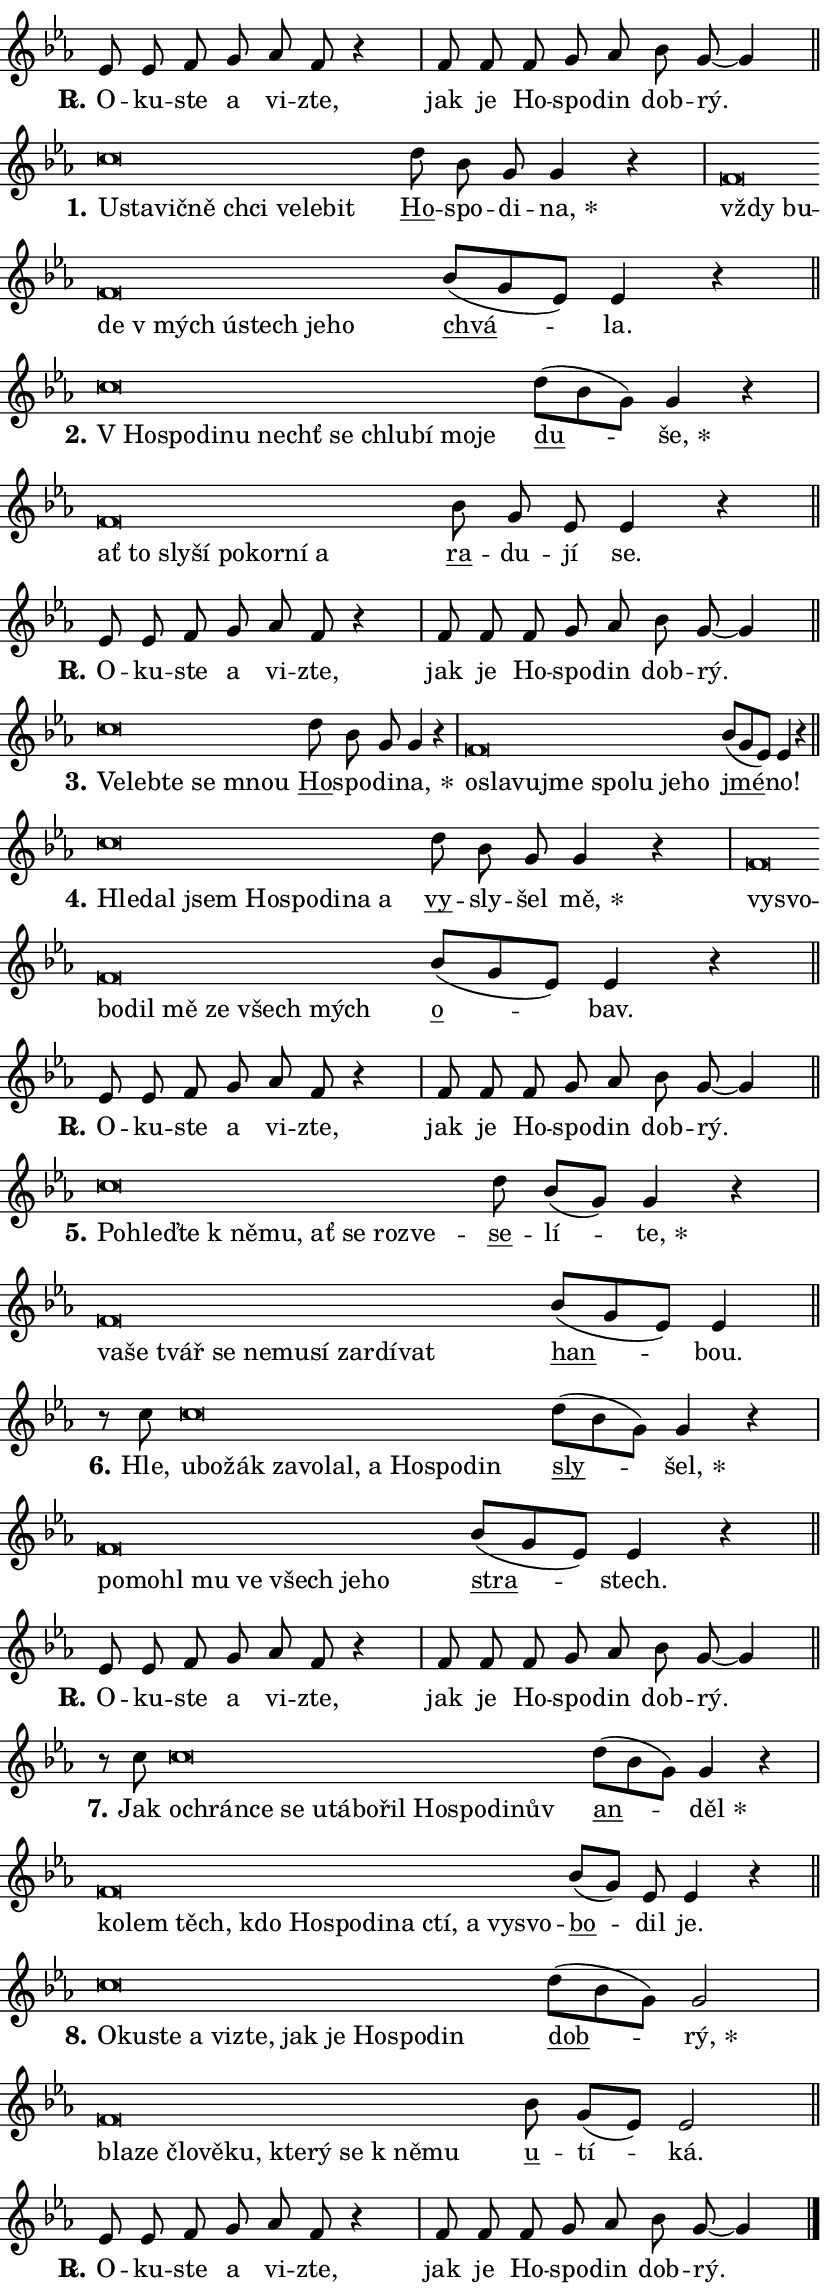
\version "2.24.0"
\header { tagline = "" }
\paper {
  indent = 0\cm
  top-margin = 0\cm
  right-margin = 0.13\cm % to fit lyric hyphens
  bottom-margin = 0\cm
  left-margin = 0\cm
  paper-width = 14\cm
  page-breaking = #ly:one-page-breaking
  system-system-spacing.basic-distance = #11
  score-system-spacing.basic-distance = #11
  ragged-last = ##f
}


%% Author: Thomas Morley
%% https://lists.gnu.org/archive/html/lilypond-user/2020-05/msg00002.html
#(define (line-position grob)
"Returns position of @var[grob} in current system:
   @code{'start}, if at first time-step
   @code{'end}, if at last time-step
   @code{'middle} otherwise
"
  (let* ((col (ly:item-get-column grob))
         (ln (ly:grob-object col 'left-neighbor))
         (rn (ly:grob-object col 'right-neighbor))
         (col-to-check-left (if (ly:grob? ln) ln col))
         (col-to-check-right (if (ly:grob? rn) rn col))
         (break-dir-left
           (and
             (ly:grob-property col-to-check-left 'non-musical #f)
             (ly:item-break-dir col-to-check-left)))
         (break-dir-right
           (and
             (ly:grob-property col-to-check-right 'non-musical #f)
             (ly:item-break-dir col-to-check-right))))
        (cond ((eqv? 1 break-dir-left) 'start)
              ((eqv? -1 break-dir-right) 'end)
              (else 'middle))))

#(define (tranparent-at-line-position vctor)
  (lambda (grob)
  "Relying on @code{line-position} select the relevant enry from @var{vctor}.
Used to determine transparency,"
    (case (line-position grob)
      ((end) (not (vector-ref vctor 0)))
      ((middle) (not (vector-ref vctor 1)))
      ((start) (not (vector-ref vctor 2))))))

noteHeadBreakVisibility =
#(define-music-function (break-visibility)(vector?)
"Makes @code{NoteHead}s transparent relying on @var{break-visibility}"
#{
  \override NoteHead.transparent =
    #(tranparent-at-line-position break-visibility)
#})

#(define delete-ledgers-for-transparent-note-heads
  (lambda (grob)
    "Reads whether a @code{NoteHead} is transparent.
If so this @code{NoteHead} is removed from @code{'note-heads} from
@var{grob}, which is supposed to be @code{LedgerLineSpanner}.
As a result ledgers are not printed for this @code{NoteHead}"
    (let* ((nhds-array (ly:grob-object grob 'note-heads))
           (nhds-list
             (if (ly:grob-array? nhds-array)
                 (ly:grob-array->list nhds-array)
                 '()))
           ;; Relies on the transparent-property being done before
           ;; Staff.LedgerLineSpanner.after-line-breaking is executed.
           ;; This is fragile ...
           (to-keep
             (remove
               (lambda (nhd)
                 (ly:grob-property nhd 'transparent #f))
               nhds-list)))
      ;; TODO find a better method to iterate over grob-arrays, similiar
      ;; to filter/remove etc for lists
      ;; For now rebuilt from scratch
      (set! (ly:grob-object grob 'note-heads)  '())
      (for-each
        (lambda (nhd)
          (ly:pointer-group-interface::add-grob grob 'note-heads nhd))
        to-keep))))

squashNotes = {
  \override NoteHead.X-extent = #'(-0.2 . 0.2)
  \override NoteHead.Y-extent = #'(-0.75 . 0)
  \override NoteHead.stencil =
    #(lambda (grob)
       (let ((pos (ly:grob-property grob 'staff-position)))
         (begin
           (if (< pos -7) (display "ERROR: Lower brevis then expected\n") (display ""))
           (if (<= pos -6) ly:text-interface::print ly:note-head::print))))
}
unSquashNotes = {
  \revert NoteHead.X-extent
  \revert NoteHead.Y-extent
  \revert NoteHead.stencil
}

hideNotes = \noteHeadBreakVisibility #begin-of-line-visible
unHideNotes = \noteHeadBreakVisibility #all-visible

% work-around for resetting accidentals
% https://lilypond.org/doc/v2.23/Documentation/notation/displaying-rhythms#unmetered-music
cadenzaMeasure = {
  \cadenzaOff
  \partial 1024 s1024
  \cadenzaOn
}

#(define-markup-command (accent layout props text) (markup?)
  "Underline accented syllable"
  (interpret-markup layout props
    #{\markup \override #'(offset . 4.3) \underline { #text }#}))

responsum = \markup \concat {
  "R" \hspace #-1.05 \path #0.1 #'((moveto 0 0.07) (lineto 0.9 0.8)) \hspace #0.05 "."
}

spaceSize = #0.6828661417322834 % exact space size for TeX Gyre Schola

\layout {
  \context {
    \Staff
    \remove "Time_signature_engraver"
    \override LedgerLineSpanner.after-line-breaking = #delete-ledgers-for-transparent-note-heads
  }
  \context {
    \Lyrics {
      \override LyricSpace.minimum-distance = \spaceSize
      \override LyricText.font-name = #"TeX Gyre Schola"
      \override LyricText.font-size = 1
      \override StanzaNumber.font-name = #"TeX Gyre Schola Bold"
      \override StanzaNumber.font-size = 1
    }
  }
  \context {
    \Score 
    \override NoteHead.text =
      #(lambda (grob) 
        (let ((pos (ly:grob-property grob 'staff-position)))
          #{\markup {
            \combine
              \halign #-0.55 \raise #(if (= pos -6) 0 0.5) \override #'(thickness . 2) \draw-line #'(3.2 . 0)
              \musicglyph "noteheads.sM1"
          }#}))
  }
}

% magnetic-lyrics.ily
%
%   written by
%     Jean Abou Samra <jean@abou-samra.fr>
%     Werner Lemberg <wl@gnu.org>
%
%   adapted by
%     Jiri Hon <jiri.hon@gmail.com>
%
% Version 2022-Apr-15

% https://www.mail-archive.com/lilypond-user@gnu.org/msg149350.html

#(define (Left_hyphen_pointer_engraver context)
   "Collect syllable-hyphen-syllable occurrences in lyrics and store
them in properties.  This engraver only looks to the left.  For
example, if the lyrics input is @code{foo -- bar}, it does the
following.

@itemize @bullet
@item
Set the @code{text} property of the @code{LyricHyphen} grob between
@q{foo} and @q{bar} to @code{foo}.

@item
Set the @code{left-hyphen} property of the @code{LyricText} grob with
text @q{foo} to the @code{LyricHyphen} grob between @q{foo} and
@q{bar}.
@end itemize

Use this auxiliary engraver in combination with the
@code{lyric-@/text::@/apply-@/magnetic-@/offset!} hook."
   (let ((hyphen #f)
         (text #f))
     (make-engraver
      (acknowledgers
       ((lyric-syllable-interface engraver grob source-engraver)
        (set! text grob)))
      (end-acknowledgers
       ((lyric-hyphen-interface engraver grob source-engraver)
        ;(when (not (grob::has-interface grob 'lyric-space-interface))
          (set! hyphen grob)));)
      ((stop-translation-timestep engraver)
       (when (and text hyphen)
         (ly:grob-set-object! text 'left-hyphen hyphen))
       (set! text #f)
       (set! hyphen #f)))))

#(define (lyric-text::apply-magnetic-offset! grob)
   "If the space between two syllables is less than the value in
property @code{LyricText@/.details@/.squash-threshold}, move the right
syllable to the left so that it gets concatenated with the left
syllable.

Use this function as a hook for
@code{LyricText@/.after-@/line-@/breaking} if the
@code{Left_@/hyphen_@/pointer_@/engraver} is active."
   (let ((hyphen (ly:grob-object grob 'left-hyphen #f)))
     (when hyphen
       (let ((left-text (ly:spanner-bound hyphen LEFT)))
         (when (grob::has-interface left-text 'lyric-syllable-interface)
           (let* ((common (ly:grob-common-refpoint grob left-text X))
                  (this-x-ext (ly:grob-extent grob common X))
                  (left-x-ext
                   (begin
                     ;; Trigger magnetism for left-text.
                     (ly:grob-property left-text 'after-line-breaking)
                     (ly:grob-extent left-text common X)))
                  ;; `delta` is the gap width between two syllables.
                  (delta (- (interval-start this-x-ext)
                            (interval-end left-x-ext)))
                  (details (ly:grob-property grob 'details))
                  (threshold (assoc-get 'squash-threshold details 0.2)))
             (when (< delta threshold)
               (let* (;; We have to manipulate the input text so that
                      ;; ligatures crossing syllable boundaries are not
                      ;; disabled.  For languages based on the Latin
                      ;; script this is essentially a beautification.
                      ;; However, for non-Western scripts it can be a
                      ;; necessity.
                      (lt (ly:grob-property left-text 'text))
                      (rt (ly:grob-property grob 'text))
                      (is-space (grob::has-interface hyphen 'lyric-space-interface))
                      (space (if is-space " " ""))
                      (extra-delta (if is-space spaceSize 0))
                      ;; Append new syllable.
                      (ltrt-space (if (and (string? lt) (string? rt))
                                (string-append lt space rt)
                                (make-concat-markup (list lt space rt))))
                      ;; Right-align `ltrt` to the right side.
                      (ltrt-space-markup (grob-interpret-markup
                               grob
                               (make-translate-markup
                                (cons (interval-length this-x-ext) 0)
                                (make-right-align-markup ltrt-space)))))
                 (begin
                   ;; Don't print `left-text`.
                   (ly:grob-set-property! left-text 'stencil #f)
                   ;; Set text and stencil (which holds all collected
                   ;; syllables so far) and shift it to the left.
                   (ly:grob-set-property! grob 'text ltrt-space)
                   (ly:grob-set-property! grob 'stencil ltrt-space-markup)
                   (ly:grob-translate-axis! grob (- (- delta extra-delta)) X))))))))))


#(define (lyric-hyphen::displace-bounds-first grob)
   ;; Make very sure this callback isn't triggered too early.
   (let ((left (ly:spanner-bound grob LEFT))
         (right (ly:spanner-bound grob RIGHT)))
     (ly:grob-property left 'after-line-breaking)
     (ly:grob-property right 'after-line-breaking)
     (ly:lyric-hyphen::print grob)))

squashThreshold = #0.4

\layout {
  \context {
    \Lyrics
    \consists #Left_hyphen_pointer_engraver
    \override LyricText.after-line-breaking =
      #lyric-text::apply-magnetic-offset!
    \override LyricHyphen.stencil = #lyric-hyphen::displace-bounds-first
    \override LyricText.details.squash-threshold = \squashThreshold
    \override LyricHyphen.minimum-distance = 0
    \override LyricHyphen.minimum-length = \squashThreshold
  }
}

squashText = \override LyricText.details.squash-threshold = 9999
unSquashText = \override LyricText.details.squash-threshold = \squashThreshold

leftText = \override LyricText.self-alignment-X = #LEFT
unLeftText = \revert LyricText.self-alignment-X

starOffset = #(lambda (grob) 
                (let ((x_offset (ly:self-alignment-interface::aligned-on-x-parent grob)))
                  (if (= x_offset 0) 0 (+ x_offset 1.2))))

star = #(define-music-function (syllable)(string?)
"Append star separator at the end of a syllable"
#{
  \once \override LyricText.X-offset = #starOffset
  \lyricmode { \markup {
    #syllable
    \override #'((font-name . "TeX Gyre Schola Bold")) \hspace #0.2 \lower #0.65 \larger "*"
  } }
#})

starAccent = #(define-music-function (syllable)(string?)
"Append star separator at the end of a syllable and make accent"
#{
  \once \override LyricText.X-offset = #starOffset
  \lyricmode { \markup {
    \accent #syllable
    \override #'((font-name . "TeX Gyre Schola Bold")) \hspace #0.2 \lower #0.65 \larger "*"
  } }
#})

breath = #(define-music-function (syllable)(string?)
"Append breathing indicator at the end of a syllable"
#{
  \lyricmode { \markup { #syllable "+" } }
#})

optionalBreath = #(define-music-function (syllable)(string?)
"Append optional breathing indicator at the end of a syllable"
#{
  \lyricmode { \markup { #syllable "(+)" } }
#})


\score {
    <<
        \new Voice = "melody" { \cadenzaOn \key es \major \relative { es'8 es f g as f r4 \cadenzaMeasure \bar "|" f8 f \bar "" f g as \bar "" bes g~ g4 \cadenzaMeasure \bar "||" \break } }
        \new Lyrics \lyricsto "melody" { \lyricmode { \set stanza = \responsum
O -- ku -- ste a vi -- zte, jak je Ho -- spo -- din dob -- rý. } }
    >>
    \layout {}
}

\score {
    <<
        \new Voice = "melody" { \cadenzaOn \key es \major \relative { \squashNotes c''\breve*1/16 \hideNotes \breve*1/16 \bar "" \breve*1/16 \bar "" \breve*1/16 \bar "" \breve*1/16 \bar "" \breve*1/16 \bar "" \breve*1/16 \breve*1/16 \bar "" \unHideNotes \unSquashNotes \bar "" d8 bes g g4 r \cadenzaMeasure \bar "|" \squashNotes f\breve*1/16 \hideNotes \breve*1/16 \bar "" \breve*1/16 \bar "" \breve*1/16 \bar "" \breve*1/16 \bar "" \breve*1/16 \bar "" \breve*1/16 \breve*1/16 \bar "" \unHideNotes \unSquashNotes \bar "" bes8[( g es)] es4 r \cadenzaMeasure \bar "||" \break } }
        \new Lyrics \lyricsto "melody" { \lyricmode { \set stanza = "1."
\leftText U -- \squashText sta -- vič -- ně chci ve -- le -- bit \unLeftText \unSquashText \markup \accent Ho -- spo -- di -- \star na, \leftText vždy \squashText bu -- de "v mých" ú -- stech je -- ho \unLeftText \unSquashText \markup \accent chvá -- la. } }
    >>
    \layout {}
}

\score {
    <<
        \new Voice = "melody" { \cadenzaOn \key es \major \relative { \squashNotes c''\breve*1/16 \hideNotes \breve*1/16 \bar "" \breve*1/16 \bar "" \breve*1/16 \bar "" \breve*1/16 \bar "" \breve*1/16 \bar "" \breve*1/16 \bar "" \breve*1/16 \bar "" \breve*1/16 \breve*1/16 \bar "" \unHideNotes \unSquashNotes \bar "" d8[( bes g)] g4 r \cadenzaMeasure \bar "|" \squashNotes f\breve*1/16 \hideNotes \breve*1/16 \bar "" \breve*1/16 \bar "" \breve*1/16 \bar "" \breve*1/16 \bar "" \breve*1/16 \bar "" \breve*1/16 \breve*1/16 \bar "" \unHideNotes \unSquashNotes \bar "" bes8 g es es4 r \cadenzaMeasure \bar "||" \break } }
        \new Lyrics \lyricsto "melody" { \lyricmode { \set stanza = "2."
\leftText "V Ho" -- \squashText spo -- di -- nu nechť se chlu -- bí mo -- je \unLeftText \unSquashText \markup \accent du -- \star še, \leftText ať \squashText to sly -- ší po -- kor -- ní a \unLeftText \unSquashText \markup \accent ra -- du -- jí se. } }
    >>
    \layout {}
}

\score {
    <<
        \new Voice = "melody" { \cadenzaOn \key es \major \relative { es'8 es f g as f r4 \cadenzaMeasure \bar "|" f8 f \bar "" f g as \bar "" bes g~ g4 \cadenzaMeasure \bar "||" \break } }
        \new Lyrics \lyricsto "melody" { \lyricmode { \set stanza = \responsum
O -- ku -- ste a vi -- zte, jak je Ho -- spo -- din dob -- rý. } }
    >>
    \layout {}
}

\score {
    <<
        \new Voice = "melody" { \cadenzaOn \key es \major \relative { \squashNotes c''\breve*1/16 \hideNotes \breve*1/16 \bar "" \breve*1/16 \bar "" \breve*1/16 \breve*1/16 \bar "" \unHideNotes \unSquashNotes \bar "" d8 bes g g4 r \cadenzaMeasure \bar "|" \squashNotes f\breve*1/16 \hideNotes \breve*1/16 \bar "" \breve*1/16 \bar "" \breve*1/16 \bar "" \breve*1/16 \bar "" \breve*1/16 \bar "" \breve*1/16 \breve*1/16 \bar "" \unHideNotes \unSquashNotes \bar "" bes8[( g es)] es4 r \cadenzaMeasure \bar "||" \break } }
        \new Lyrics \lyricsto "melody" { \lyricmode { \set stanza = "3."
\leftText Ve -- \squashText leb -- te se mnou \unLeftText \unSquashText \markup \accent Ho -- spo -- di -- \star na, \leftText o -- \squashText sla -- vu -- jme spo -- lu je -- ho \unLeftText \unSquashText \markup \accent jmé -- no! } }
    >>
    \layout {}
}

\score {
    <<
        \new Voice = "melody" { \cadenzaOn \key es \major \relative { \squashNotes c''\breve*1/16 \hideNotes \breve*1/16 \bar "" \breve*1/16 \bar "" \breve*1/16 \bar "" \breve*1/16 \bar "" \breve*1/16 \bar "" \breve*1/16 \breve*1/16 \bar "" \unHideNotes \unSquashNotes \bar "" d8 bes g g4 r \cadenzaMeasure \bar "|" \squashNotes f\breve*1/16 \hideNotes \breve*1/16 \bar "" \breve*1/16 \bar "" \breve*1/16 \bar "" \breve*1/16 \bar "" \breve*1/16 \bar "" \breve*1/16 \breve*1/16 \bar "" \unHideNotes \unSquashNotes \bar "" bes8[( g es)] es4 r \cadenzaMeasure \bar "||" \break } }
        \new Lyrics \lyricsto "melody" { \lyricmode { \set stanza = "4."
\leftText Hle -- \squashText dal jsem Ho -- spo -- di -- na a \unLeftText \unSquashText \markup \accent vy -- sly -- šel \star mě, \leftText vy -- \squashText svo -- bo -- dil mě ze všech mých \unLeftText \unSquashText \markup \accent o -- bav. } }
    >>
    \layout {}
}

\score {
    <<
        \new Voice = "melody" { \cadenzaOn \key es \major \relative { es'8 es f g as f r4 \cadenzaMeasure \bar "|" f8 f \bar "" f g as \bar "" bes g~ g4 \cadenzaMeasure \bar "||" \break } }
        \new Lyrics \lyricsto "melody" { \lyricmode { \set stanza = \responsum
O -- ku -- ste a vi -- zte, jak je Ho -- spo -- din dob -- rý. } }
    >>
    \layout {}
}

\score {
    <<
        \new Voice = "melody" { \cadenzaOn \key es \major \relative { \squashNotes c''\breve*1/16 \hideNotes \breve*1/16 \bar "" \breve*1/16 \bar "" \breve*1/16 \bar "" \breve*1/16 \bar "" \breve*1/16 \bar "" \breve*1/16 \bar "" \breve*1/16 \breve*1/16 \bar "" \unHideNotes \unSquashNotes \bar "" d8 bes[( g)] g4 r \cadenzaMeasure \bar "|" \squashNotes f\breve*1/16 \hideNotes \breve*1/16 \bar "" \breve*1/16 \bar "" \breve*1/16 \bar "" \breve*1/16 \bar "" \breve*1/16 \bar "" \breve*1/16 \bar "" \breve*1/16 \bar "" \breve*1/16 \breve*1/16 \bar "" \unHideNotes \unSquashNotes \bar "" bes8[( g es)] es4 \cadenzaMeasure \bar "||" \break } }
        \new Lyrics \lyricsto "melody" { \lyricmode { \set stanza = "5."
\leftText Po -- \squashText hleď -- te "k ně" -- mu, ať se roz -- ve -- \unLeftText \unSquashText \markup \accent se -- lí -- \star te, \leftText va -- \squashText še tvář se ne -- mu -- sí za -- rdí -- vat \unLeftText \unSquashText \markup \accent han -- bou. } }
    >>
    \layout {}
}

\score {
    <<
        \new Voice = "melody" { \cadenzaOn \key es \major \relative { r8 c''8 \squashNotes c\breve*1/16 \hideNotes \breve*1/16 \bar "" \breve*1/16 \bar "" \breve*1/16 \bar "" \breve*1/16 \bar "" \breve*1/16 \bar "" \breve*1/16 \bar "" \breve*1/16 \bar "" \breve*1/16 \breve*1/16 \bar "" \unHideNotes \unSquashNotes \bar "" d8[( bes g)] g4 r \cadenzaMeasure \bar "|" \squashNotes f\breve*1/16 \hideNotes \breve*1/16 \bar "" \breve*1/16 \bar "" \breve*1/16 \bar "" \breve*1/16 \bar "" \breve*1/16 \bar "" \breve*1/16 \breve*1/16 \bar "" \unHideNotes \unSquashNotes \bar "" bes8[( g es)] es4 r \cadenzaMeasure \bar "||" \break } }
        \new Lyrics \lyricsto "melody" { \lyricmode { \set stanza = "6."
Hle, \leftText u -- \squashText bo -- žák za -- vo -- lal, a Ho -- spo -- din \unLeftText \unSquashText \markup \accent sly -- \star šel, \leftText po -- \squashText mo -- hl mu ve všech je -- ho \unLeftText \unSquashText \markup \accent stra -- stech. } }
    >>
    \layout {}
}

\score {
    <<
        \new Voice = "melody" { \cadenzaOn \key es \major \relative { es'8 es f g as f r4 \cadenzaMeasure \bar "|" f8 f \bar "" f g as \bar "" bes g~ g4 \cadenzaMeasure \bar "||" \break } }
        \new Lyrics \lyricsto "melody" { \lyricmode { \set stanza = \responsum
O -- ku -- ste a vi -- zte, jak je Ho -- spo -- din dob -- rý. } }
    >>
    \layout {}
}

\score {
    <<
        \new Voice = "melody" { \cadenzaOn \key es \major \relative { r8 c''8 \squashNotes c\breve*1/16 \hideNotes \breve*1/16 \bar "" \breve*1/16 \bar "" \breve*1/16 \bar "" \breve*1/16 \bar "" \breve*1/16 \bar "" \breve*1/16 \bar "" \breve*1/16 \bar "" \breve*1/16 \bar "" \breve*1/16 \bar "" \breve*1/16 \breve*1/16 \bar "" \unHideNotes \unSquashNotes \bar "" d8[( bes g)] g4 r \cadenzaMeasure \bar "|" \squashNotes f\breve*1/16 \hideNotes \breve*1/16 \bar "" \breve*1/16 \bar "" \breve*1/16 \bar "" \breve*1/16 \bar "" \breve*1/16 \bar "" \breve*1/16 \bar "" \breve*1/16 \bar "" \breve*1/16 \bar "" \breve*1/16 \bar "" \breve*1/16 \breve*1/16 \bar "" \unHideNotes \unSquashNotes \bar "" bes8[( g)] es es4 r \cadenzaMeasure \bar "||" \break } }
        \new Lyrics \lyricsto "melody" { \lyricmode { \set stanza = "7."
Jak \leftText o -- \squashText chrán -- ce se u -- tá -- bo -- řil Ho -- spo -- di -- nův \unLeftText \unSquashText \markup \accent an -- \star děl \leftText ko -- \squashText lem těch, kdo Ho -- spo -- di -- na ctí, a vy -- svo -- \unLeftText \unSquashText \markup \accent bo -- dil je. } }
    >>
    \layout {}
}

\score {
    <<
        \new Voice = "melody" { \cadenzaOn \key es \major \relative { \squashNotes c''\breve*1/16 \hideNotes \breve*1/16 \bar "" \breve*1/16 \bar "" \breve*1/16 \bar "" \breve*1/16 \bar "" \breve*1/16 \bar "" \breve*1/16 \bar "" \breve*1/16 \bar "" \breve*1/16 \bar "" \breve*1/16 \breve*1/16 \bar "" \unHideNotes \unSquashNotes \bar "" d8[( bes g)] g2 \cadenzaMeasure \bar "|" \squashNotes f\breve*1/16 \hideNotes \breve*1/16 \bar "" \breve*1/16 \bar "" \breve*1/16 \bar "" \breve*1/16 \bar "" \breve*1/16 \bar "" \breve*1/16 \bar "" \breve*1/16 \bar "" \breve*1/16 \breve*1/16 \bar "" \unHideNotes \unSquashNotes \bar "" bes8 g[( es)] es2 \cadenzaMeasure \bar "||" \break } }
        \new Lyrics \lyricsto "melody" { \lyricmode { \set stanza = "8."
\leftText O -- \squashText ku -- ste a vi -- zte, jak je Ho -- spo -- din \unLeftText \unSquashText \markup \accent dob -- \star rý, \leftText bla -- \squashText ze člo -- vě -- ku, kte -- rý se "k ně" -- mu \unLeftText \unSquashText \markup \accent u -- tí -- ká. } }
    >>
    \layout {}
}

\score {
    <<
        \new Voice = "melody" { \cadenzaOn \key es \major \relative { es'8 es f g as f r4 \cadenzaMeasure \bar "|" f8 f \bar "" f g as \bar "" bes g~ g4 \cadenzaMeasure \bar "||" \break } \bar "|." }
        \new Lyrics \lyricsto "melody" { \lyricmode { \set stanza = \responsum
O -- ku -- ste a vi -- zte, jak je Ho -- spo -- din dob -- rý. } }
    >>
    \layout {}
}
